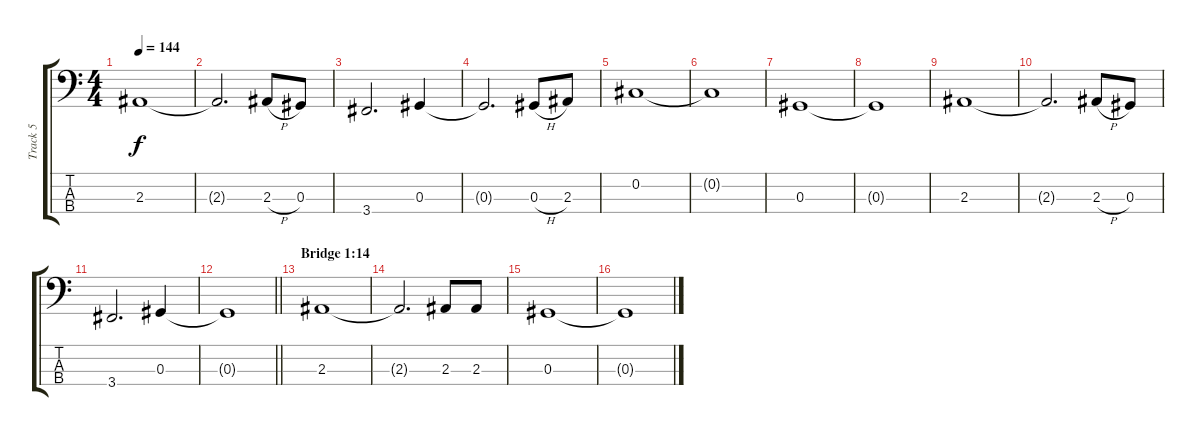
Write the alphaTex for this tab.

\track ("Track 5" "Track 5") {instrument electricbasspick}
\staff {score tabs}
\tuning (Gb2 Db2 Ab1 Eb1) {hide}
\ts (4 4)
\tempo 144
\clef f4
\ks c
2.3.1{dy f} |
2.3{t}.2{d} 2.3{h}.8 0.3.8 |
3.4.2{d} 0.3.4 |
0.3{t}.2{d} 0.3{h}.8 2.3.8 |
0.2.1 |
0.2{t}.1 |
0.3.1 |
0.3{t}.1 |
2.3.1 |
2.3{t}.2{d} 2.3{h}.8 0.3.8 |
3.4.2{d} 0.3.4 |
\barLineRight lightlight
0.3{t}.1 |
\section ("" "Bridge 1:14")
2.3.1 |
2.3{t}.2{d} 2.3.8 2.3.8 |
0.3.1 |
0.3{t}.1
